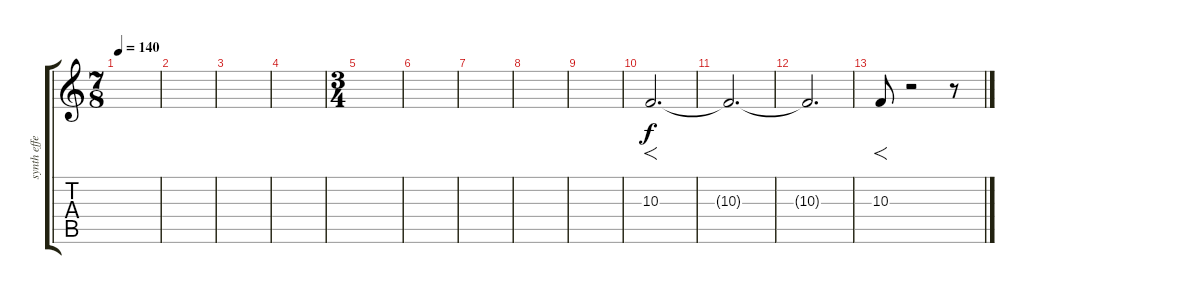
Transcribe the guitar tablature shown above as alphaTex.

\track ("synth effects" "synth effe") {instrument fx6goblins}
\staff {score tabs}
\tuning (E4 B3 G3 D3 A2 E2) {hide}
\ts (7 8)
\tempo 140
\clef g2
\ks c
|
|
|
|
\ts (3 4)
|
|
|
|
|
10.3.2{f d} |
10.3{t}.2{d} |
10.3{t}.2{d} |
10.3.8{f} r.2 r.8
